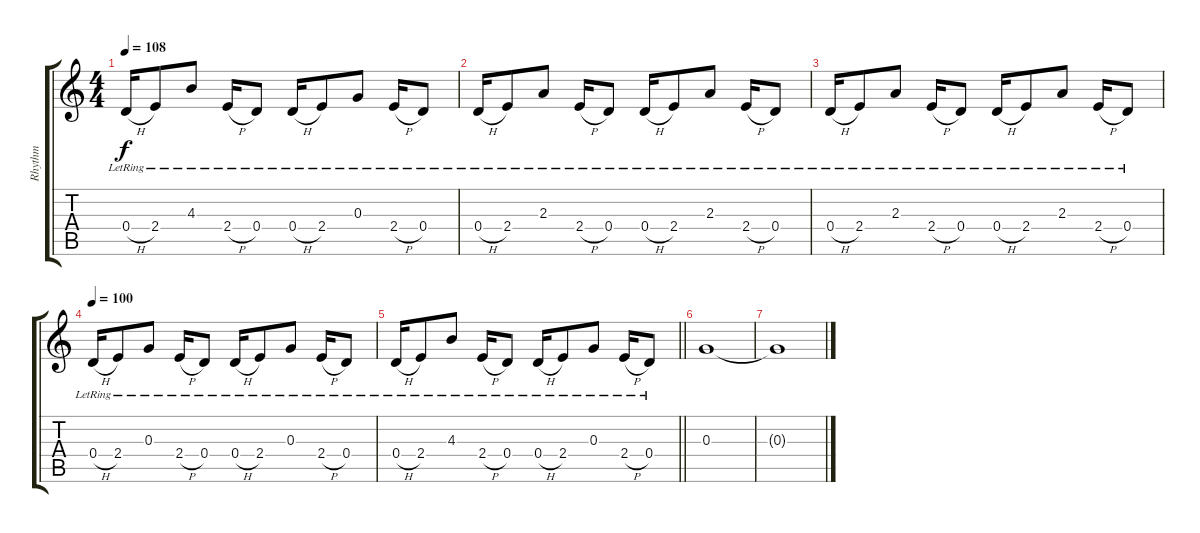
\track ("Rhythm" "Rhythm") {instrument acousticguitarsteel}
\staff {score tabs}
\tuning (E4 B3 G3 D3 A2 E2) {hide}
\ts (4 4)
\tempo 108
\clef g2
\ks c
0.4{h lr}.16{dy f} 2.4{lr}.8 4.3{lr}.8 2.4{h lr}.16 0.4{lr}.8 0.4{h lr}.16 2.4{lr}.8 0.3{lr}.8 2.4{h lr}.16 0.4{lr}.8 |
0.4{h lr}.16 2.4{lr}.8 2.3{lr}.8 2.4{h lr}.16 0.4{lr}.8 0.4{h lr}.16 2.4{lr}.8 2.3{lr}.8 2.4{h lr}.16 0.4{lr}.8 |
0.4{h lr}.16 2.4{lr}.8 2.3{lr}.8 2.4{h lr}.16 0.4{lr}.8 0.4{h lr}.16 2.4{lr}.8 2.3{lr}.8 2.4{h lr}.16 0.4{lr}.8 |
\tempo 100
0.4{h lr}.16 2.4{lr}.8 0.3{lr}.8 2.4{h lr}.16 0.4{lr}.8 0.4{h lr}.16 2.4{lr}.8 0.3{lr}.8 2.4{h lr}.16 0.4{lr}.8 |
\barLineRight lightlight
0.4{h lr}.16 2.4{lr}.8 4.3{lr}.8 2.4{h lr}.16 0.4{lr}.8 0.4{h lr}.16 2.4{lr}.8 0.3{lr}.8 2.4{h lr}.16 0.4{lr}.8 |
0.3.1 |
0.3{t}.1
